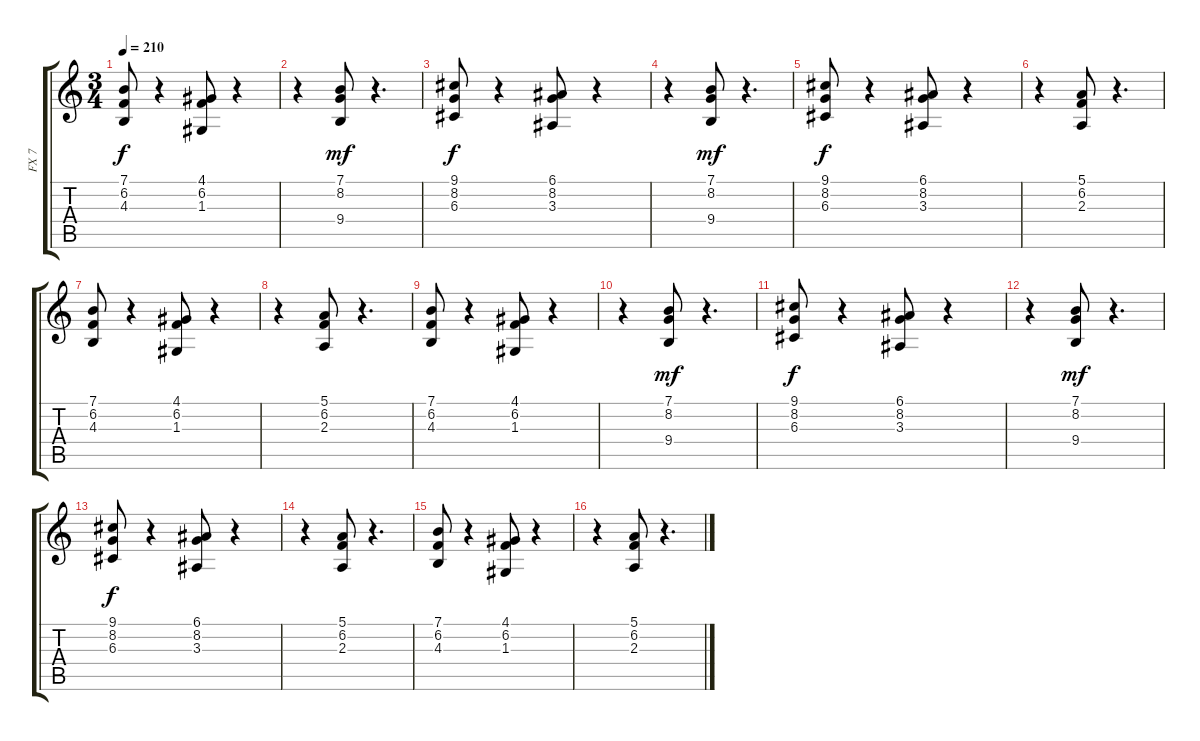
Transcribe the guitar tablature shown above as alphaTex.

\track ("FX 7" "FX 7") {instrument fx7echoes}
\staff {score tabs}
\tuning (E4 B3 G3 D3 A2 E2) {hide}
\ts (3 4)
\tempo 210
\clef g2
\ks c
(7.1 6.2 4.3).8{dy f} r.4 (4.1 6.2 1.3).8 r.4 |
r.4 (7.1 8.2 9.4).8{dy mf} r.4{d} |
(9.1 8.2 6.3).8{dy f} r.4 (6.1 8.2 3.3).8 r.4 |
r.4 (7.1 8.2 9.4).8{dy mf} r.4{d} |
(9.1 8.2 6.3).8{dy f} r.4 (6.1 8.2 3.3).8 r.4 |
r.4 (5.1 6.2 2.3).8 r.4{d} |
(7.1 6.2 4.3).8 r.4 (4.1 6.2 1.3).8 r.4 |
r.4 (5.1 6.2 2.3).8 r.4{d} |
(7.1 6.2 4.3).8 r.4 (4.1 6.2 1.3).8 r.4 |
r.4 (7.1 8.2 9.4).8{dy mf} r.4{d} |
(9.1 8.2 6.3).8{dy f} r.4 (6.1 8.2 3.3).8 r.4 |
r.4 (7.1 8.2 9.4).8{dy mf} r.4{d} |
(9.1 8.2 6.3).8{dy f} r.4 (6.1 8.2 3.3).8 r.4 |
r.4 (5.1 6.2 2.3).8 r.4{d} |
(7.1 6.2 4.3).8 r.4 (4.1 6.2 1.3).8 r.4 |
r.4 (5.1 6.2 2.3).8 r.4{d}
